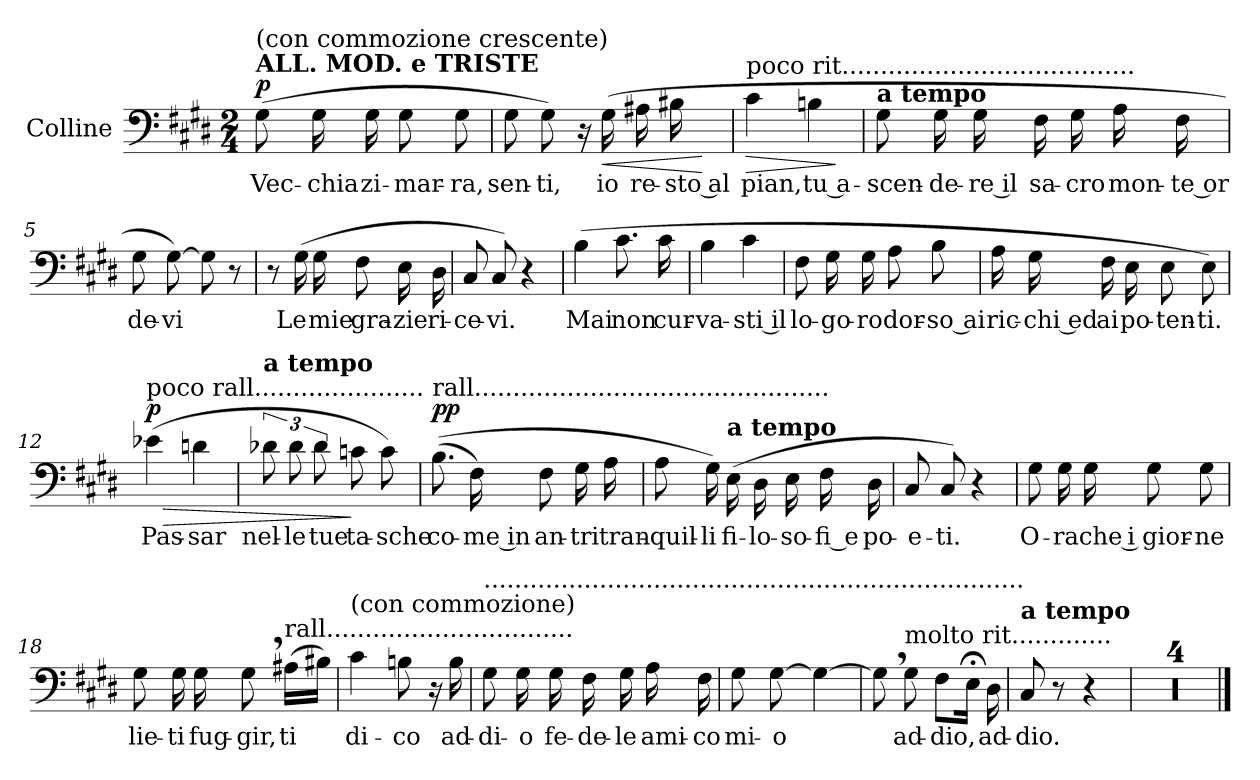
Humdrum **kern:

**kern	**text	**dynam
*part1	*part1	*part1
*staff1	*staff1	*staff1
*I"Colline	*	*
*I'Col.	*	*
*clefF4	*	*
*k[f#c#g#d#]	*	*
*M2/4	*	*
=1	=1	=1
!LO:TX:a:B:t=ALL. MOD. e TRISTE	!	!
!LO:TX:a:t=(con commozione crescente)	!	!
!	!LO:LY:b	!LO:DY:a
(>8G#\	Vec-	p
!	!LO:LY:b	!
16G#\	-chia	.
!	!LO:LY:b	!
16G#\	zi-	.
!	!LO:LY:b	!
8G#\	-mar-	.
!	!LO:LY:b	!
8G#\	-ra,	.
=2	=2	=2
!	!LO:LY:b	!
8G#\	sen-	.
!	!LO:LY:b	!
8G#\)	-ti,	.
16r	.	.
!	!LO:LY:b	!LO:HP:b
(>16G#\	io	<
!	!LO:LY:b	!
16A#X\	re-	.
!	!LO:LY:b	!
16B#X\	-sto al	.
.	.	[
=3	=3	=3
*MM34	*	*
!LO:TX:a:t=poco rit......................................	!	!
!	!LO:LY:b	!LO:HP:b
4c#\	pian,	>
*MM33	*	*
!	!LO:LY:b	!
4Bn\	tu a-	.
.	.	]
=4	=4	=4
!LO:TX:a:B:t=a tempo	!	!
!	!LO:LY:b	!
8G#\	-scen-	.
!	!LO:LY:b	!
16G#\	-de-	.
!	!LO:LY:b	!
16G#\	-re il	.
!	!LO:LY:b	!
16F#\	sa-	.
!	!LO:LY:b	!
16G#\	-cro	.
!	!LO:LY:b	!
16A\	mon-	.
!	!LO:LY:b	!
16F#\	-te or	.
!!LO:LB:g=z
=5	=5	=5
!	!LO:LY:b	!
8G#\	de-	.
!	!LO:LY:b	!
[8G#\)	-vi	.
8G#\]	.	.
8r	.	.
=6	=6	=6
8r	.	.
!	!LO:LY:b	!
(>16G#\	Le	.
!	!LO:LY:b	!
16G#\	mie	.
!	!LO:LY:b	!
8F#\	gra-	.
!	!LO:LY:b	!
16E\	-zie	.
!	!LO:LY:b	!
16D#\	ri-	.
=7	=7	=7
!	!LO:LY:b	!
8C#/	-ce-	.
!	!LO:LY:b	!
8C#/)	-vi.	.
4r	.	.
=8	=8	=8
!	!LO:LY:b	!
(>4B\	Mai	.
!	!LO:LY:b	!
8.c#\	non	.
!	!LO:LY:b	!
16c#\	cur-	.
=9	=9	=9
!	!LO:LY:b	!
4B\	-va-	.
!	!LO:LY:b	!
4c#\	-sti il	.
=10	=10	=10
!	!LO:LY:b	!
8F#\	lo-	.
!	!LO:LY:b	!
16G#\	-go-	.
!	!LO:LY:b	!
16G#\	-ro	.
!	!LO:LY:b	!
8A\	dor-	.
!	!LO:LY:b	!
8B\	-so ai	.
!!LO:LB:g=z
=11	=11	=11
!	!LO:LY:b	!
16A\	ric-	.
!	!LO:LY:b	!
16G#\	-chi ed	.
!	!LO:LY:b	!
16F#\	ai	.
!	!LO:LY:b	!
16E\	po-	.
!	!LO:LY:b	!
8E\	-ten-	.
!	!LO:LY:b	!
8E\)	-ti.	.
=12	=12	=12
*MM34	*	*
!LO:TX:a:t=poco rall......................	!	!
!	!LO:LY:b	!LO:HP:b
!	!	!LO:DY:n=1:a
(>4e-X\	Pas-	> p
*MM32	*	*
!	!LO:LY:b	!
4dn\	-sar	.
=13	=13	=13
!LO:TX:a:B:t=a tempo	!	!
!	!LO:LY:b	!
12d-X\	nel-	.
!	!LO:LY:b	!
12d-\	-le	.
!	!LO:LY:b	!
12d-\	tue	.
!	!LO:LY:b	!
8cn\	ta-	]
!	!LO:LY:b	!
8c\)	-sche	.
=14	=14	=14
*MM34	*	*
!LO:TX:a:t=rall..............................................	!	!
!	!LO:LY:b	!LO:DY:a
(>(>8.B\	co-	pp
*MM32	*	*
!	!LO:LY:b	!
16F#\)	-me in	.
*MM31	*	*
!	!LO:LY:b	!
8F#\	an-	.
!	!LO:LY:b	!
16G#\	-tri	.
*MM30	*	*
!	!LO:LY:b	!
16A\	tran-	.
!!LO:LB:g=z
=15	=15	=15
*MM29	*	*
!	!LO:LY:b	!
8A\	-quil-	.
!	!LO:LY:b	!
16G#\)	-li	.
!LO:TX:a:B:t=a tempo	!	!
!	!LO:LY:b	!
(>16E\	fi-	.
!	!LO:LY:b	!
16D#\	-lo-	.
!	!LO:LY:b	!
16E\	-so-	.
!	!LO:LY:b	!
16F#\	-fi e	.
!	!LO:LY:b	!
16D#\	po-	.
=16	=16	=16
!	!LO:LY:b	!
8C#/	-e-	.
!	!LO:LY:b	!
8C#/)	-ti.	.
4r	.	.
=17	=17	=17
!	!LO:LY:b	!
8G#\	O-	.
!	!LO:LY:b	!
16G#\	-ra	.
!	!LO:LY:b	!
16G#\	che i	.
!	!LO:LY:b	!
8G#\	gior-	.
!	!LO:LY:b	!
8G#\	-ne	.
=18	=18	=18
!	!LO:LY:b	!
8G#\	lie-	.
!	!LO:LY:b	!
16G#\	-ti	.
!	!LO:LY:b	!
16G#\	fug-	.
!	!LO:LY:b	!
8G#,\	-gir,	.
*MM34	*	*
!LO:TX:a:t=rall................................	!	!
!	!LO:LY:b	!
(>16A#X\LL	ti	.
16B#X\JJ)	.	.
=19	=19	=19
*MM32	*	*
!LO:TX:a:t=(con commozione)	!	!
!	!LO:LY:b	!
4c#\	di-	.
!	!LO:LY:b	!
8Bn\	-co	.
*MM31	*	*
16r	.	.
!	!LO:LY:b	!
16B\	ad-	.
!!LO:LB:g=z
=20	=20	=20
!LO:TX:a:t=......................................................................	!	!
!	!LO:LY:b	!
8G#\	-di-	.
*MM30	*	*
!	!LO:LY:b	!
16G#\	-o	.
!	!LO:LY:b	!
16G#\	fe-	.
!	!LO:LY:b	!
16F#\	-de-	.
*MM29	*	*
!	!LO:LY:b	!
16G#\	-le	.
!	!LO:LY:b	!
16A\	ami-	.
!	!LO:LY:b	!
16F#\	-co	.
=21	=21	=21
*MM28	*	*
!	!LO:LY:b	!
8G#\	mi-	.
!	!LO:LY:b	!
[8G#\	-o	.
4G#\_	.	.
=22	=22	=22
8G#,\]	.	.
*MM27	*	*
!LO:TX:a:t=molto rit.............	!	!
!	!LO:LY:b	!
8G#\	ad-	.
*MM25	*	*
!	!LO:LY:b	!
8F#\L	-dio,	.
16E;<\Jk	.	.
!	!LO:LY:b	!
16D#\	ad-	.
=23	=23	=23
!LO:TX:a:B:t=a tempo	!	!
!	!LO:LY:b	!
8C#/	-dio.	.
8r	.	.
4r	.	.
=24	=24	=24
2r	.	.
=25	=25	=25
2r	.	.
=26	=26	=26
2r	.	.
=27	=27	=27
2r	.	.
==	==	==
*-	*-	*-
